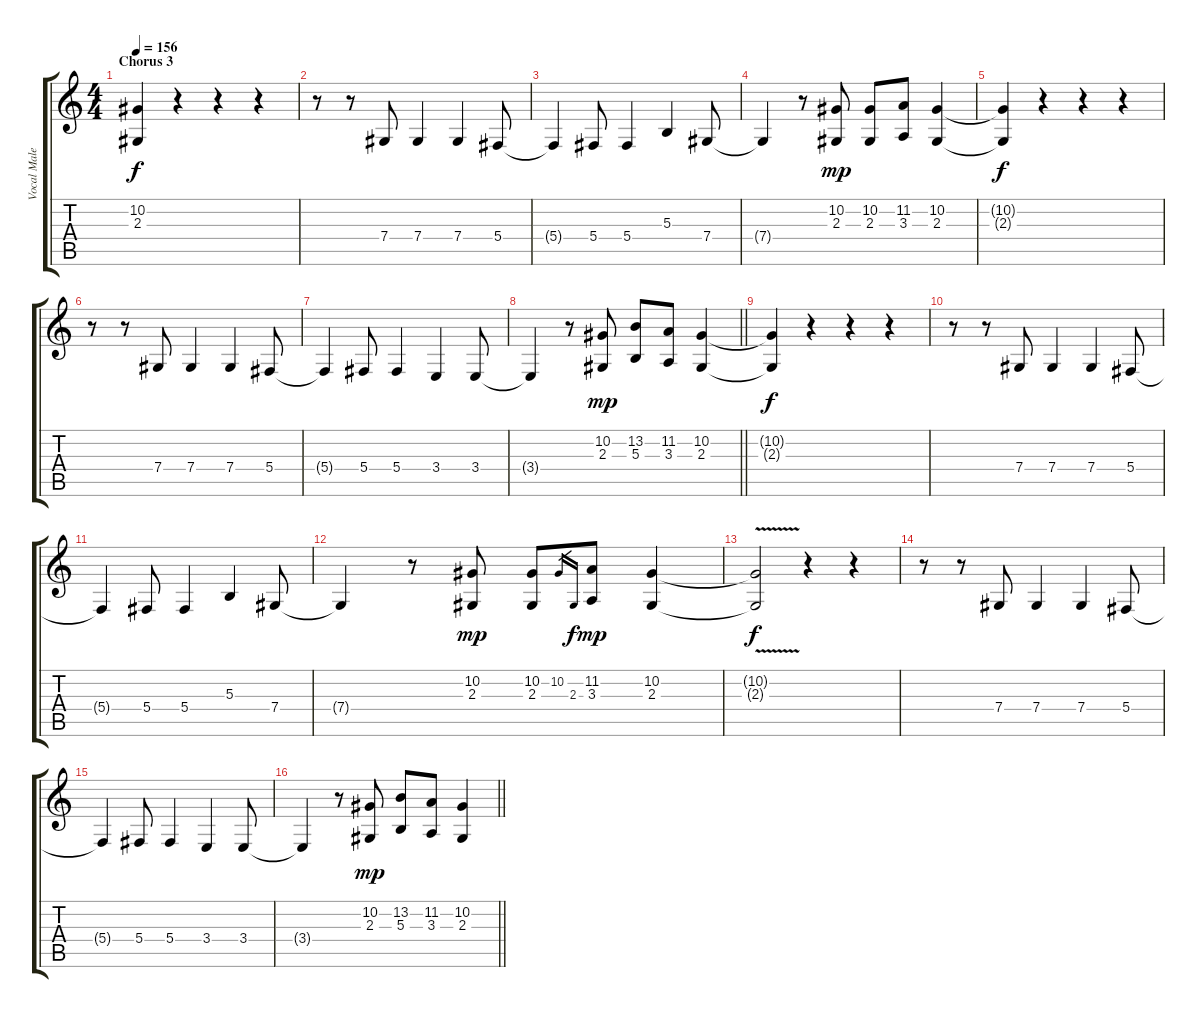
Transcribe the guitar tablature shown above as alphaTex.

\track ("Vocal Male" "Vocal Male") {instrument lead2sawtooth}
\staff {score tabs}
\tuning (Eb4 Bb3 Gb3 Db3 Ab2 Eb2) {hide}
\ts (4 4)
\section ("" "Chorus 3")
\tempo 156
\clef g2
\ks c
(10.2{t} 2.3{t}).4{dy f} r.4 r.4 r.4 |
r.8 r.8 7.4.8 7.4.4 7.4.4 5.4.8 |
5.4{t}.4 5.4.8 5.4.4 5.3.4 7.4.8 |
7.4{t}.4 r.8 (10.2 2.3).8{dy mp} (10.2 2.3).8 (11.2 3.3).8 (10.2 2.3).4 |
(10.2{t} 2.3{t}).4{dy f} r.4 r.4 r.4 |
r.8 r.8 7.4.8 7.4.4 7.4.4 5.4.8 |
5.4{t}.4 5.4.8 5.4.4 3.4.4 3.4.8 |
\barLineRight lightlight
3.4{t}.4 r.8 (10.2 2.3).8{dy mp} (13.2 5.3).8 (11.2 3.3).8 (10.2 2.3).4 |
(10.2{t} 2.3{t}).4{dy f} r.4 r.4 r.4 |
r.8 r.8 7.4.8 7.4.4 7.4.4 5.4.8 |
5.4{t}.4 5.4.8 5.4.4 5.3.4 7.4.8 |
7.4{t}.4 r.8 (10.2 2.3).8{dy mp} (10.2 2.3).8 10.2.16{gr} 2.3.16{gr dy f} (11.2 3.3).8{dy mp} (10.2 2.3).4 |
(10.2{v t} 2.3{v t}).2{dy f} r.4 r.4 |
r.8 r.8 7.4.8 7.4.4 7.4.4 5.4.8 |
5.4{t}.4 5.4.8 5.4.4 3.4.4 3.4.8 |
\barLineRight lightlight
3.4{t}.4 r.8 (10.2 2.3).8{dy mp} (13.2 5.3).8 (11.2 3.3).8 (10.2 2.3).4
